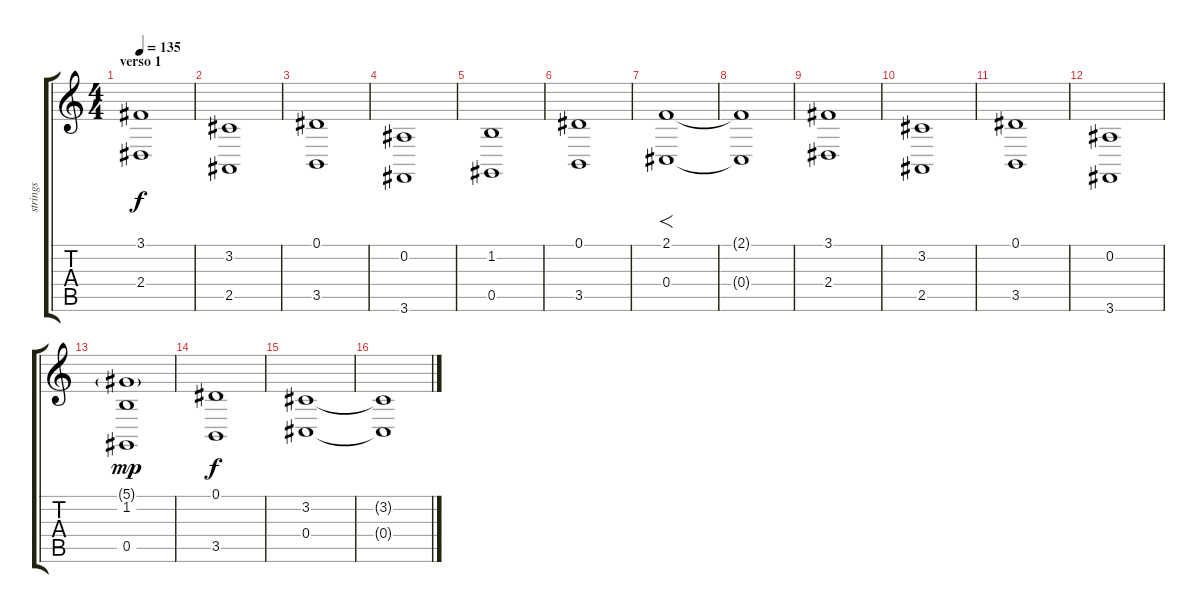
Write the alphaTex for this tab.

\track ("strings" "strings") {instrument stringensemble2}
\staff {score tabs}
\tuning (Eb4 Bb3 Gb3 Db3 Ab2 Eb2) {hide}
\ts (4 4)
\section ("" "verso 1")
\tempo 135
\clef g2
\ks c
(3.1 2.4).1{dy f} |
(3.2 2.5).1 |
(0.1 3.5).1 |
(0.2 3.6).1 |
(1.2 0.5).1 |
(0.1 3.5).1 |
(2.1 0.4).1{f} |
(2.1{t} 0.4{t}).1 |
(3.1 2.4).1 |
(3.2 2.5).1 |
(0.1 3.5).1 |
(0.2 3.6).1 |
(5.1{g} 1.2 0.5).1{dy mp} |
(0.1 3.5).1{dy f} |
(3.2 0.4).1 |
(3.2{t} 0.4{t}).1
